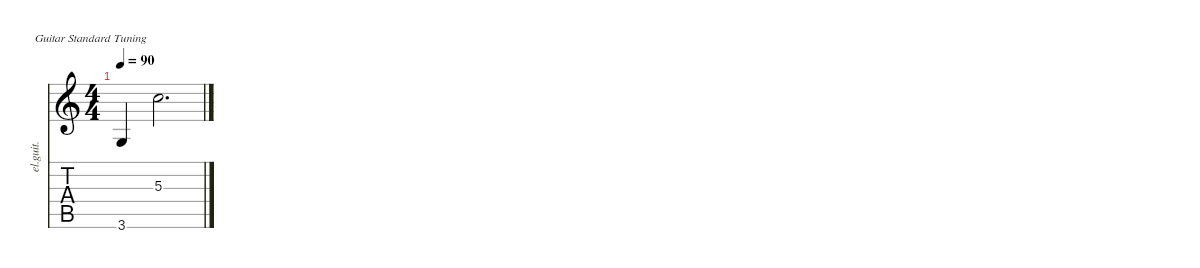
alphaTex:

\defaultSystemsLayout 4
\hideDynamics
\bracketExtendMode nobrackets
\otherSystemsTrackNameOrientation horizontal
\track ("Clean Guitar" "el.guit.") {instrument electricguitarclean}
\staff {score tabs}
\tuning (E4 B3 G3 D3 A2 E2)
\ts (4 4)
\tempo 90
\clef g2
\ks c
3.6.4{dy mf instrument electricguitarclean beam Up} 5.3.2{d beam Down}
